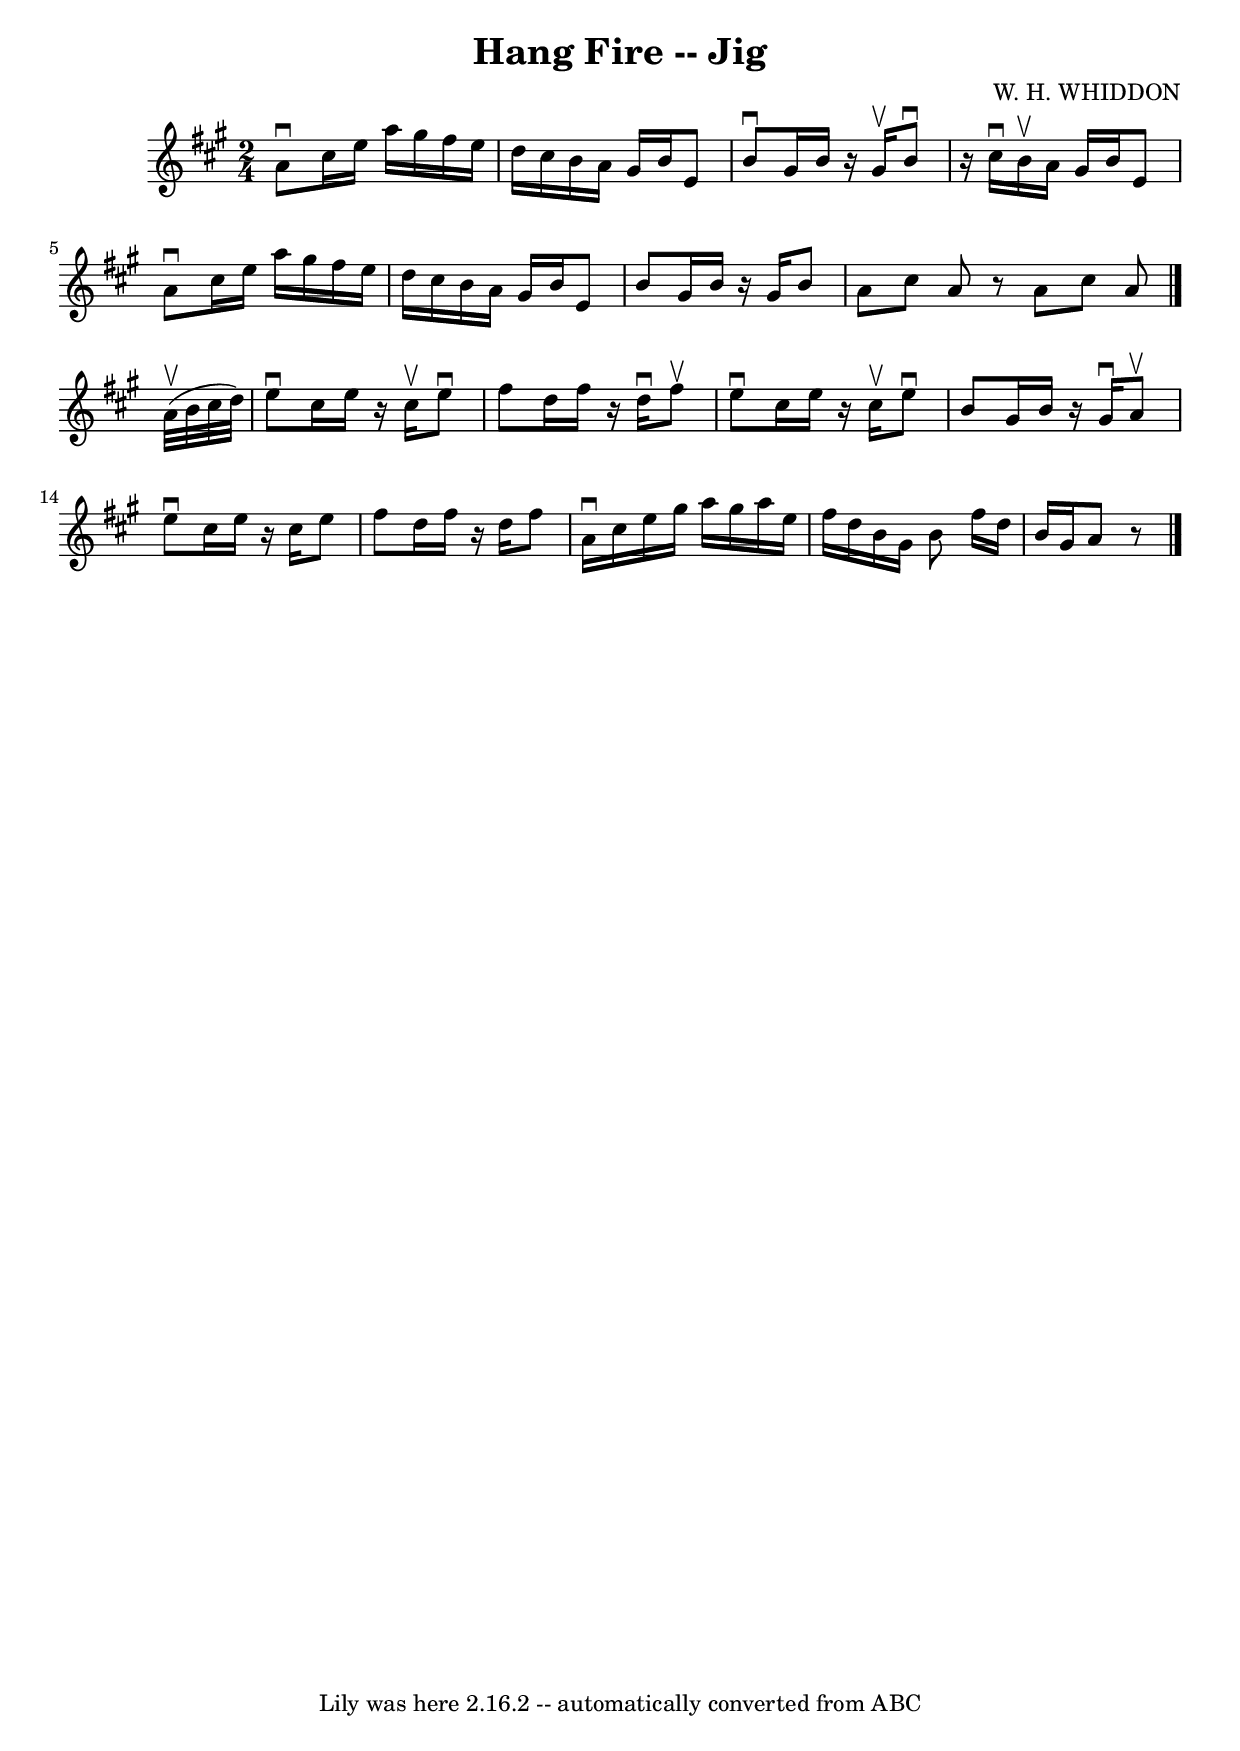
\version "2.16.2"
\include "Mammoth.ily"
\header {
  %% book = "Ryan's Mammoth Collection"
  composer = "W. H. WHIDDON"
  crossRefNumber = "1"
  footnotes = "\\\\118 669"
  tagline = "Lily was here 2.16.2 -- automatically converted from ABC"
  title = "Hang Fire -- Jig"

}
voicedefault =  {


  \time 2/4 
  \key a \major a'8^\downbow cis''16 e''16 a''16 gis''16  
  fis''16 e''16    |
  d''16 cis''16 b'16 a'16 gis'16    
  b'16 e'8    |
  b'8^\downbow gis'16 b'16    r16 gis'16^\upbow  
  b'8^\downbow   |
  r16 cis''16^\downbow b'16^\upbow a'16    
  gis'16 b'16 e'8    |
  a'8^\downbow cis''16 e''16 a''16 
  gis''16 fis''16 e''16    |
  d''16 cis''16 b'16 a'16   
  gis'16 b'16 e'8    |
  b'8 gis'16 b'16    r16 gis'16    
  b'8    |
  a'8 cis''8 a'8    r8   \bar ":|" a'8 cis''8 a'8 
  \bar "|." a'32^\upbow(b'32 cis''32 d''32) |
  e''8 
  ^\downbow cis''16 e''16    r16 cis''16^\upbow e''8^\downbow   |
  
  fis''8 d''16 fis''16    r16 d''16^\downbow fis''8^\upbow   |
  
  e''8^\downbow cis''16 e''16    r16 cis''16^\upbow e''8^\downbow   
  |
  b'8 gis'16 b'16    r16 gis'16^\downbow a'8^\upbow   
  |
  e''8^\downbow cis''16 e''16    r16 cis''16 e''8    
  |
  fis''8 d''16 fis''16    r16 d''16 fis''8    |
  
  a'16^\downbow cis''16 e''16 gis''16 a''16 gis''16 a''16    
  e''16    |
  fis''16 d''16 b'16 gis'16 b'8  \bar ":|"   
  fis''16 d''16 b'16 gis'16 a'8    r8   |
  \bar "|."   

}

\score{
  <<

    \context Staff="default"
    {
      \voicedefault 
      
    }

  >>
  \layout {
    
  }
  \midi {
  }

}
